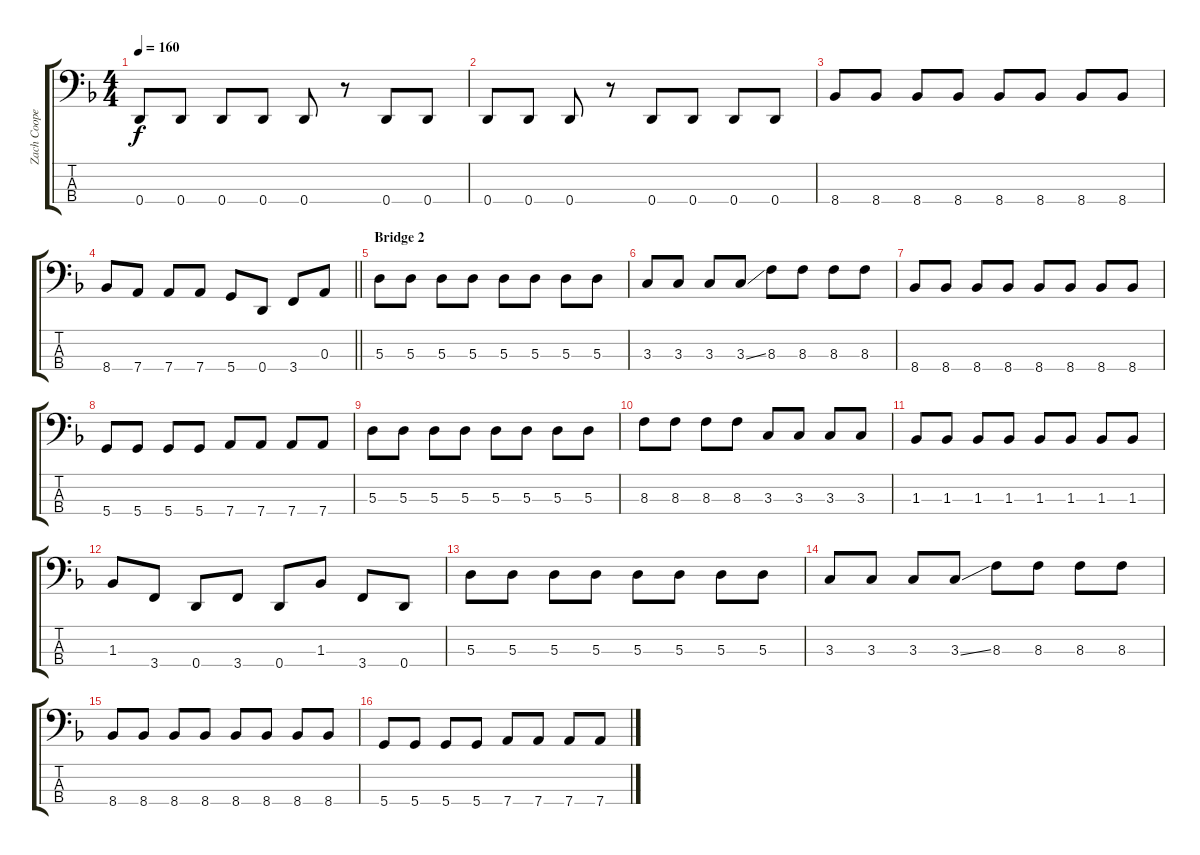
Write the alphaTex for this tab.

\track ("Zach Cooper" "Zach Coope") {instrument electricbassfinger}
\staff {score tabs}
\tuning (G2 D2 A1 D1) {hide}
\ts (4 4)
\tempo 160
\clef f4
\ks dminor
0.4.8{dy f} 0.4.8 0.4.8 0.4.8 0.4.8 r.8 0.4.8 0.4.8 |
0.4.8 0.4.8 0.4.8 r.8 0.4.8 0.4.8 0.4.8 0.4.8 |
8.4.8 8.4.8 8.4.8 8.4.8 8.4.8 8.4.8 8.4.8 8.4.8 |
\barLineRight lightlight
8.4.8 7.4.8 7.4.8 7.4.8 5.4.8 0.4.8 3.4.8 0.3.8 |
\section ("" "Bridge 2")
5.3.8 5.3.8 5.3.8 5.3.8 5.3.8 5.3.8 5.3.8 5.3.8 |
3.3.8 3.3.8 3.3.8 3.3{ss}.8 8.3.8 8.3.8 8.3.8 8.3.8 |
8.4.8 8.4.8 8.4.8 8.4.8 8.4.8 8.4.8 8.4.8 8.4.8 |
5.4.8 5.4.8 5.4.8 5.4.8 7.4.8 7.4.8 7.4.8 7.4.8 |
5.3.8 5.3.8 5.3.8 5.3.8 5.3.8 5.3.8 5.3.8 5.3.8 |
8.3.8 8.3.8 8.3.8 8.3.8 3.3.8 3.3.8 3.3.8 3.3.8 |
1.3.8 1.3.8 1.3.8 1.3.8 1.3.8 1.3.8 1.3.8 1.3.8 |
1.3.8 3.4.8 0.4.8 3.4.8 0.4.8 1.3.8 3.4.8 0.4.8 |
5.3.8 5.3.8 5.3.8 5.3.8 5.3.8 5.3.8 5.3.8 5.3.8 |
3.3.8 3.3.8 3.3.8 3.3{ss}.8 8.3.8 8.3.8 8.3.8 8.3.8 |
8.4.8 8.4.8 8.4.8 8.4.8 8.4.8 8.4.8 8.4.8 8.4.8 |
5.4.8 5.4.8 5.4.8 5.4.8 7.4.8 7.4.8 7.4.8 7.4.8
